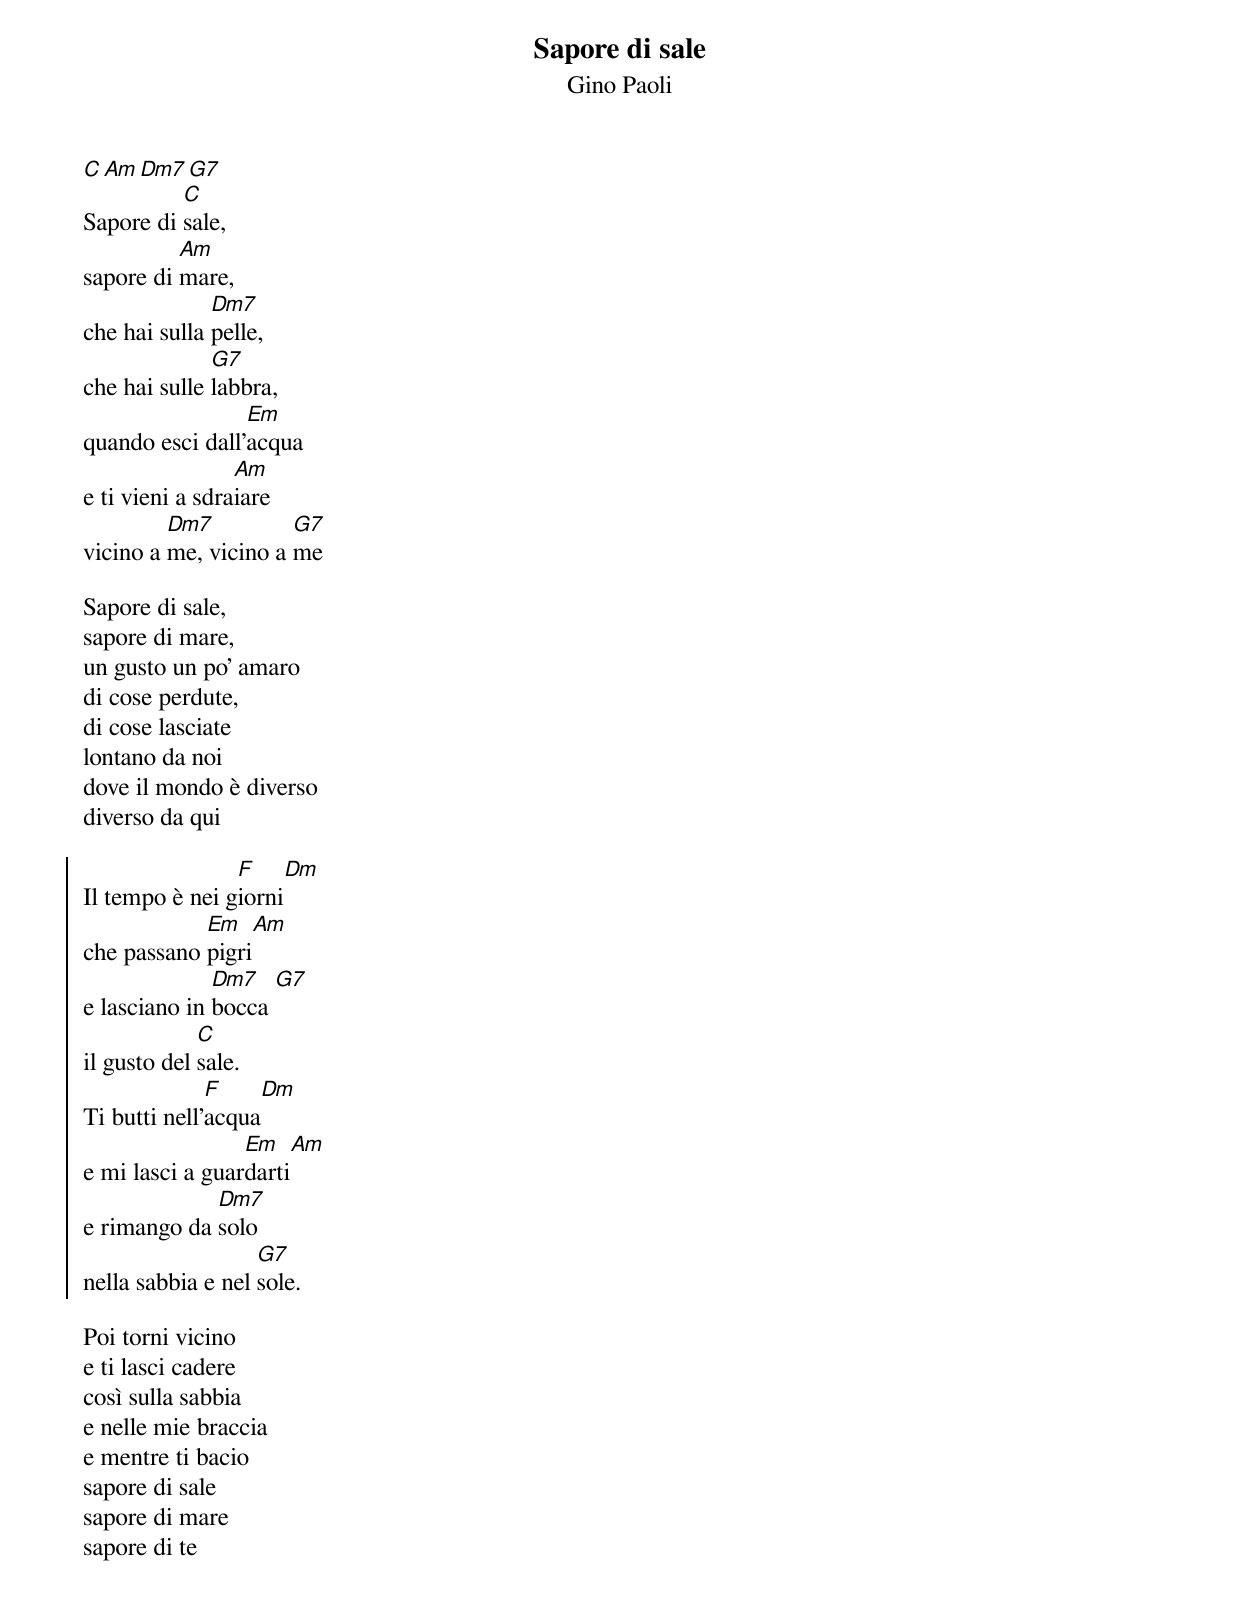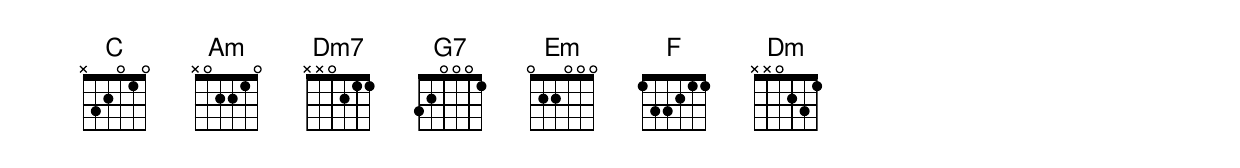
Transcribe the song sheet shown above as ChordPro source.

{title: Sapore di sale}
{subtitle: Gino Paoli}

[C][Am][Dm7][G7]
Sapore di [C]sale,
sapore di [Am]mare,
che hai sulla [Dm7]pelle,
che hai sulle [G7]labbra,
quando esci dall'[Em]acqua
e ti vieni a sdra[Am]iare
vicino a [Dm7]me, vicino a [G7]me

Sapore di sale,
sapore di mare,
un gusto un po' amaro
di cose perdute,
di cose lasciate
lontano da noi
dove il mondo è diverso
diverso da qui

{soc}
Il tempo è nei g[F]iorni[Dm]
che passano [Em]pigri[Am]
e lasciano in [Dm7]bocca [G7]
il gusto del [C]sale.
Ti butti nell'[F]acqua[Dm]
e mi lasci a guar[Em]darti[Am]
e rimango da [Dm7]solo
nella sabbia e nel [G7]sole.
{eoc}

Poi torni vicino
e ti lasci cadere
così sulla sabbia
e nelle mie braccia
e mentre ti bacio
sapore di sale
sapore di mare
sapore di te
